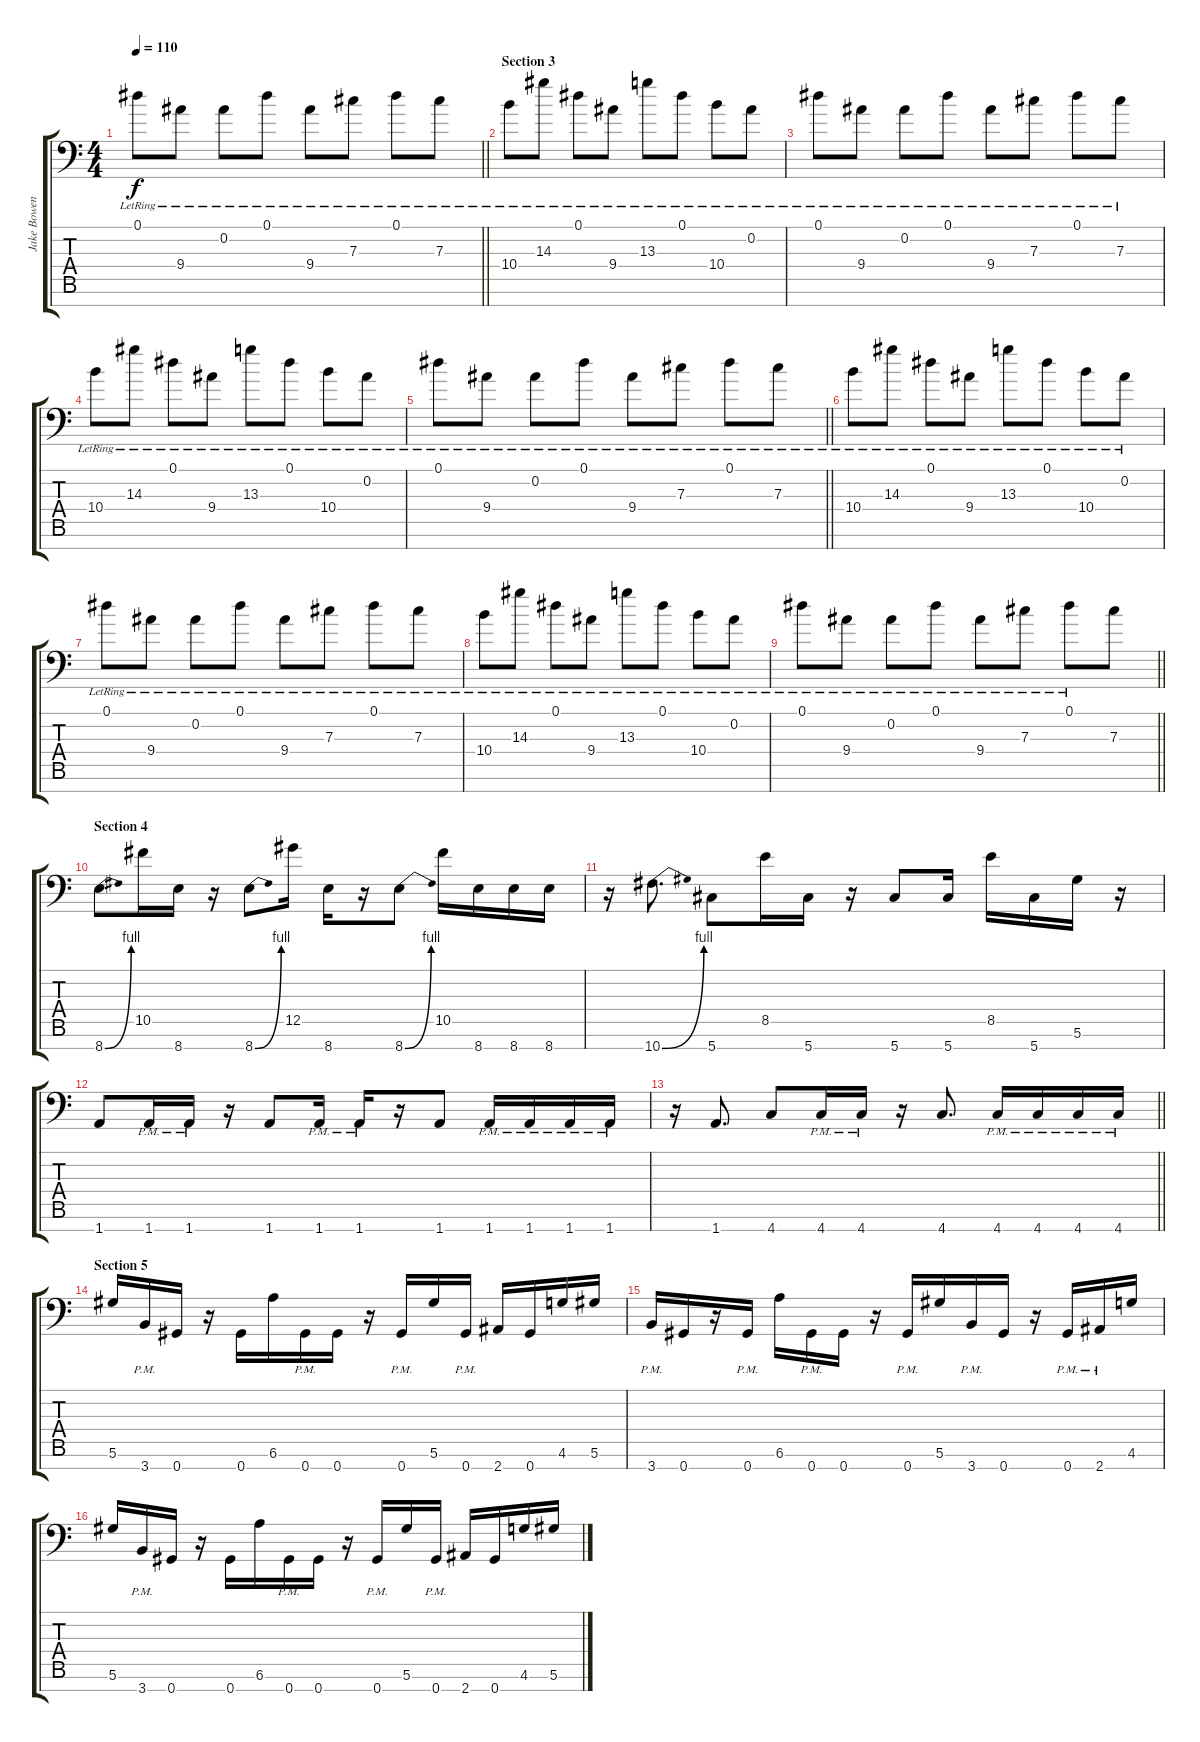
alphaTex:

\track ("Jake Bowen" "Jake Bowen") {instrument distortionguitar}
\staff {score tabs}
\tuning (Eb4 Bb3 Gb3 Db3 Ab2 Eb2 Ab1) {hide}
\ts (4 4)
\tempo 110
\clef f4
\barLineRight lightlight
\ks c
0.1{lr}.8{dy f} 9.4{lr}.8 0.2{lr}.8 0.1{lr}.8 9.4{lr}.8 7.3{lr}.8 0.1{lr}.8 7.3{lr}.8 |
\section ("" "Section 3")
10.4{lr}.8 14.3{lr}.8 0.1{lr}.8 9.4{lr}.8 13.3{lr}.8 0.1{lr}.8 10.4{lr}.8 0.2{lr}.8 |
0.1{lr}.8 9.4{lr}.8 0.2{lr}.8 0.1{lr}.8 9.4{lr}.8 7.3{lr}.8 0.1{lr}.8 7.3{lr}.8 |
10.4{lr}.8 14.3{lr}.8 0.1{lr}.8 9.4{lr}.8 13.3{lr}.8 0.1{lr}.8 10.4{lr}.8 0.2{lr}.8 |
\barLineRight lightlight
0.1{lr}.8 9.4{lr}.8 0.2{lr}.8 0.1{lr}.8 9.4{lr}.8 7.3{lr}.8 0.1{lr}.8 7.3{lr}.8 |
10.4{lr}.8 14.3{lr}.8 0.1{lr}.8 9.4{lr}.8 13.3{lr}.8 0.1{lr}.8 10.4{lr}.8 0.2{lr}.8 |
0.1{lr}.8 9.4{lr}.8 0.2{lr}.8 0.1{lr}.8 9.4{lr}.8 7.3{lr}.8 0.1{lr}.8 7.3{lr}.8 |
10.4{lr}.8 14.3{lr}.8 0.1{lr}.8 9.4{lr}.8 13.3{lr}.8 0.1{lr}.8 10.4{lr}.8 0.2{lr}.8 |
\barLineRight lightlight
0.1{lr}.8 9.4{lr}.8 0.2{lr}.8 0.1{lr}.8 9.4{lr}.8 7.3{lr}.8 0.1{lr}.8 7.3.8 |
\section ("" "Section 4")
8.7{be (bend 0 0 60 4)}.8 10.5.16 8.7.16 r.16 8.7{be (bend 0 0 60 4)}.8 12.5.16 8.7.16 r.16 8.7{be (bend 0 0 60 4)}.8 10.5.16 8.7.16 8.7.16 8.7.16 |
r.16 10.7{be (bend 0 0 60 4)}.8{d} 5.7.8 8.5.16 5.7.16 r.16 5.7.8 5.7.16 8.5.16 5.7.16 5.6.16 r.16 |
1.7.8 1.7{pm}.16 1.7{pm}.16 r.16 1.7.8 1.7{pm}.16 1.7{pm}.16 r.16 1.7.8 1.7{pm}.16 1.7{pm}.16 1.7{pm}.16 1.7{pm}.16 |
\barLineRight lightlight
r.16 1.7.8{d} 4.7.8 4.7{pm}.16 4.7{pm}.16 r.16 4.7.8{d} 4.7{pm}.16 4.7{pm}.16 4.7{pm}.16 4.7{pm}.16 |
\section ("" "Section 5")
5.6.16 3.7{pm}.16 0.7.16 r.16 0.7.16 6.6.16 0.7{pm}.16 0.7.16 r.16 0.7{pm}.16 5.6.16 0.7{pm}.16 2.7.16 0.7.16 4.6.16 5.6.16 |
3.7{pm}.16 0.7.16 r.16 0.7{pm}.16 6.6.16 0.7{pm}.16 0.7.16 r.16 0.7{pm}.16 5.6.16 3.7{pm}.16 0.7.16 r.16 0.7{pm}.16 2.7{pm}.16 4.6.16 |
5.6.16 3.7{pm}.16 0.7.16 r.16 0.7.16 6.6.16 0.7{pm}.16 0.7.16 r.16 0.7{pm}.16 5.6.16 0.7{pm}.16 2.7.16 0.7.16 4.6.16 5.6.16
